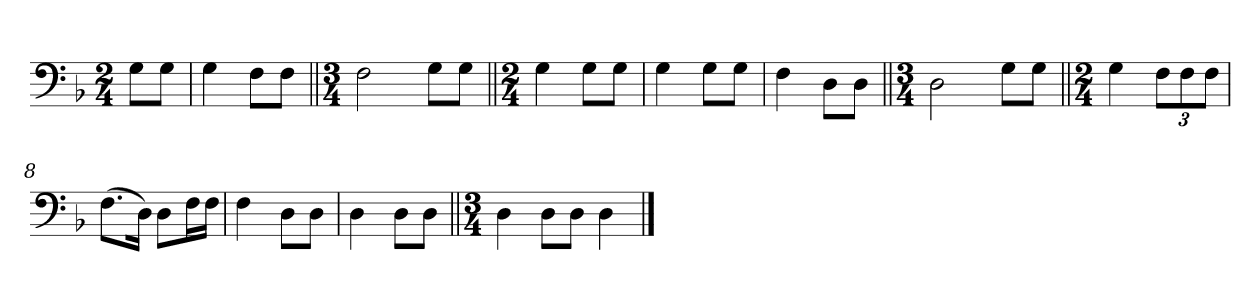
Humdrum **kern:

**kern
*part1
*staff1
*clefF4
*k[b-]
*M2/4
=
8G\L
8G\J
=1
4G\
8F\L
8F\J
=2||
*M3/4
2F\
8G\L
8G\J
=3||
*M2/4
4G\
8G\L
8G\J
=4
4G\
8G\L
8G\J
=5
4F\
8D\L
8D\J
=6||
*M3/4
2D\
8G\L
8G\J
=7||
*M2/4
4G\
12F\L
12F\
12F\J
=8
(8.F\L
16D\Jk)
8D\L
16F\L
16F\JJ
=9
4F\
8D\L
8D\J
=10
4D\
8D\L
8D\J
=11||
*M3/4
4D\
8D\L
8D\J
4D\
==
*-
